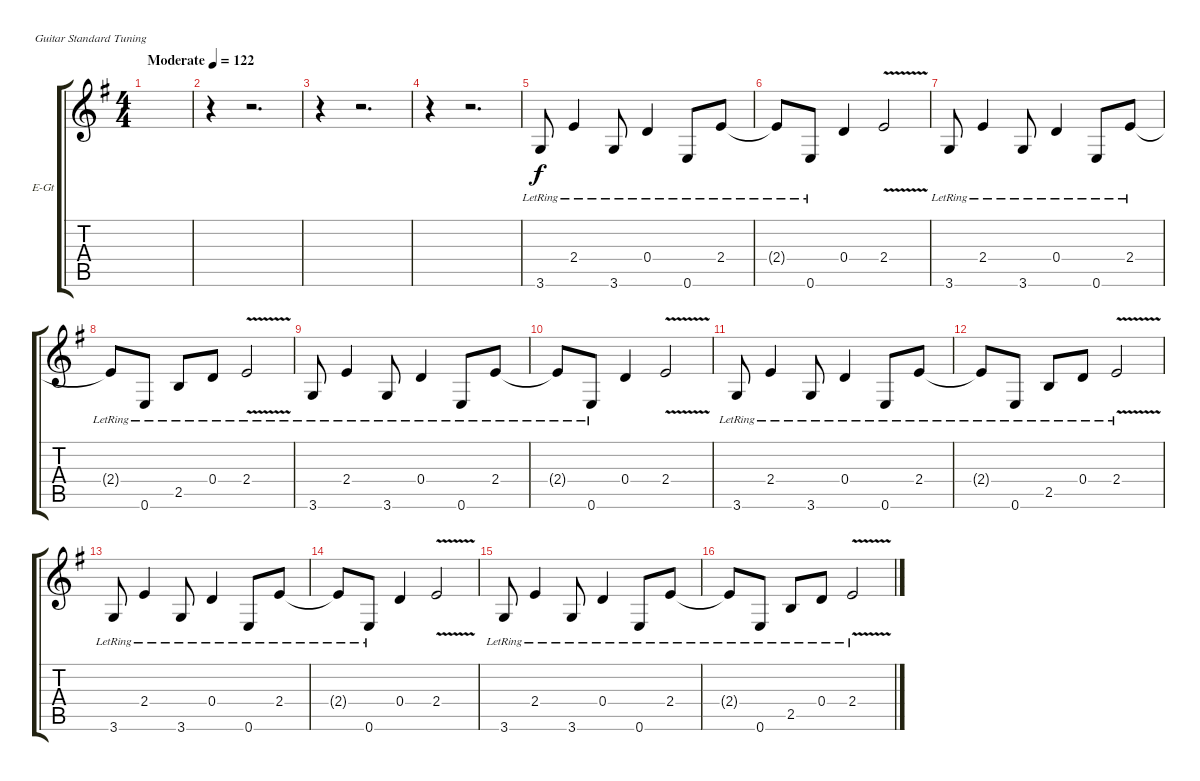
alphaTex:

\bracketExtendMode groupsimilarinstruments
\firstSystemTrackNameOrientation horizontal
\otherSystemsTrackNameOrientation horizontal
\track ("Guitarra 1" "E-Gt") {instrument electricguitarclean}
\staff {score tabs}
\tuning (E4 B3 G3 D3 A2 E2)
\ts (4 4)
\beaming (8 2 2 2 2)
\tempo (122 "Moderate")
\clef g2
\ks g
|
r.4 r.2{d} |
r.4 r.2{d} |
r.4 r.2{d} |
3.6{lr}.8 2.4{lr}.4 3.6{lr}.8 0.4{lr}.4 0.6{lr}.8 2.4{lr}.8 |
2.4{lr t}.8 0.6{lr}.8 0.4.4 2.4{v}.2 |
3.6{lr}.8 2.4{lr}.4 3.6{lr}.8 0.4{lr}.4 0.6{lr}.8 2.4{lr}.8 |
2.4{lr t}.8 0.6{lr}.8 2.5{lr}.8 0.4{lr}.8 2.4{v lr}.2 |
3.6{lr}.8 2.4{lr}.4 3.6{lr}.8 0.4{lr}.4 0.6{lr}.8 2.4{lr}.8 |
2.4{lr t}.8 0.6{lr}.8 0.4.4 2.4{v}.2 |
3.6{lr}.8 2.4{lr}.4 3.6{lr}.8 0.4{lr}.4 0.6{lr}.8 2.4{lr}.8 |
2.4{lr t}.8 0.6{lr}.8 2.5{lr}.8 0.4{lr}.8 2.4{v lr}.2 |
3.6{lr}.8 2.4{lr}.4 3.6{lr}.8 0.4{lr}.4 0.6{lr}.8 2.4{lr}.8 |
2.4{lr t}.8 0.6{lr}.8 0.4.4 2.4{v}.2 |
3.6{lr}.8 2.4{lr}.4 3.6{lr}.8 0.4{lr}.4 0.6{lr}.8 2.4{lr}.8 |
2.4{lr t}.8 0.6{lr}.8 2.5{lr}.8 0.4{lr}.8 2.4{v lr}.2
